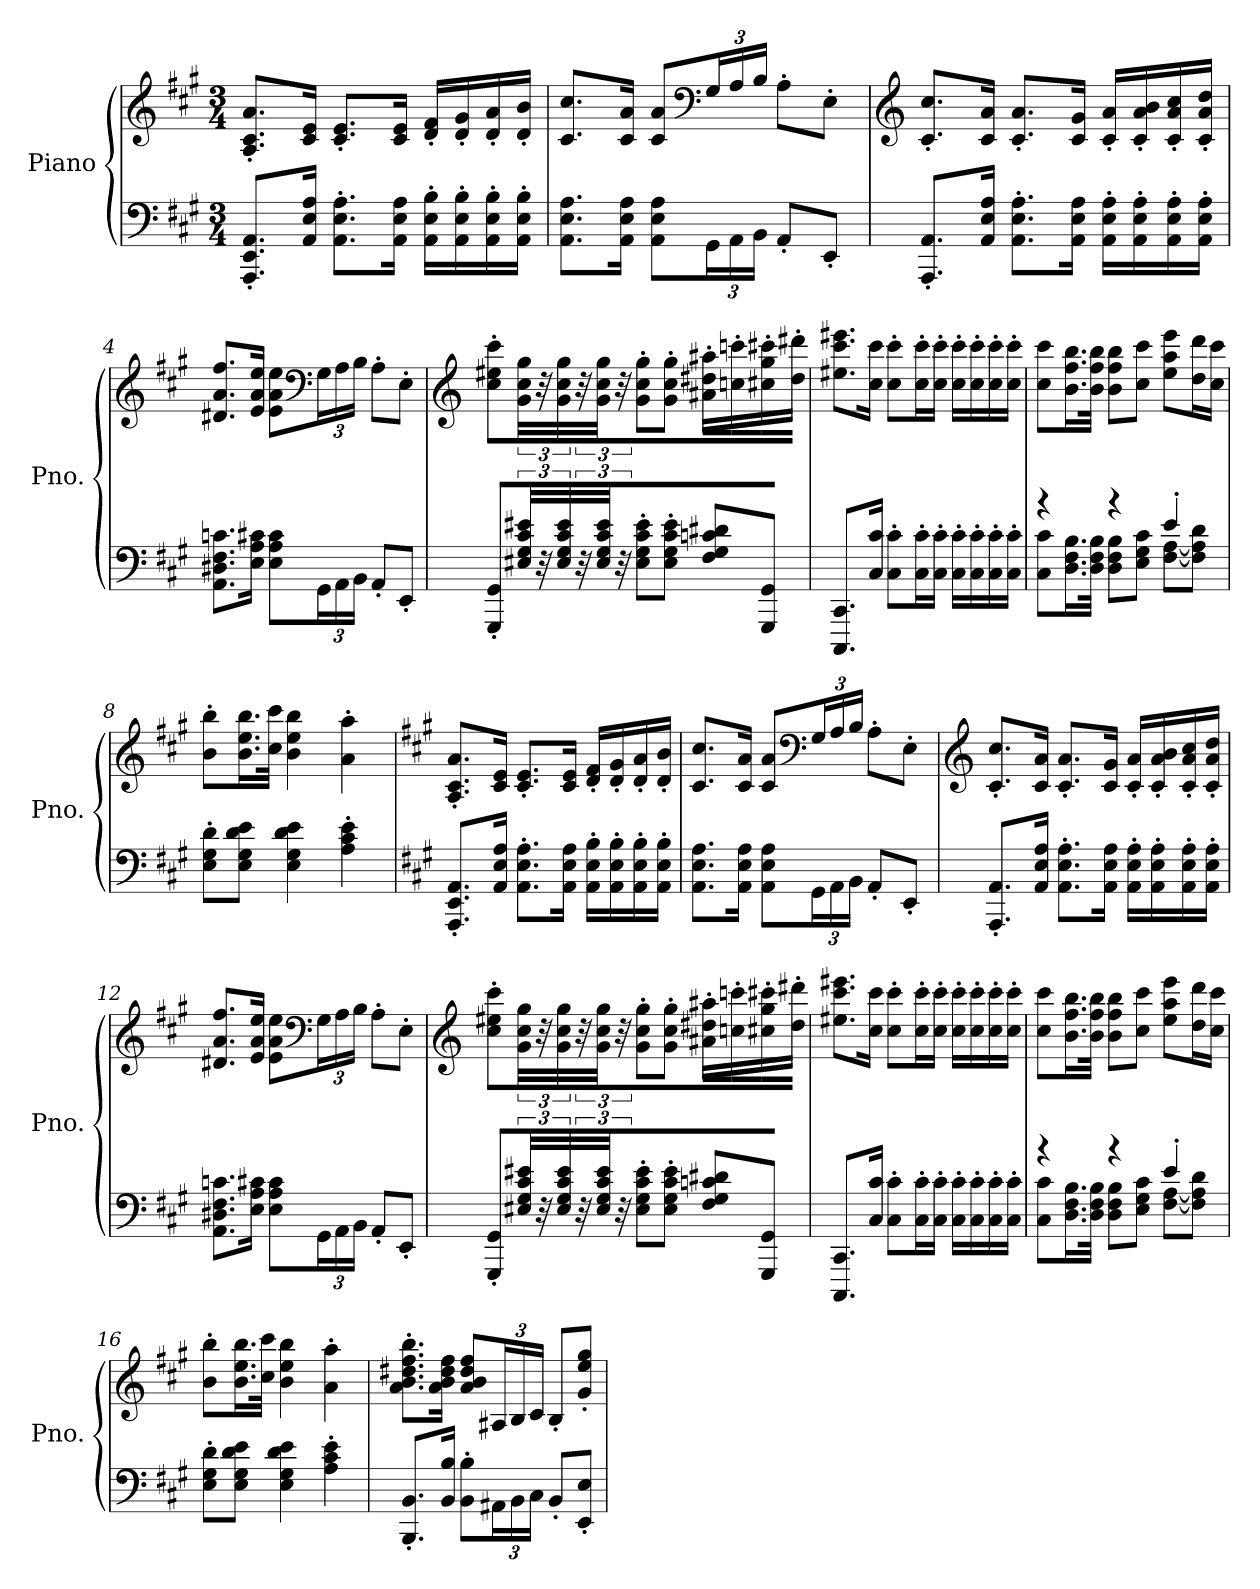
**kern	**kern
*part1	*part1
*staff2	*staff1
*I"Piano	*
*I'Pno.	*
*clefF4	*clefG2
*k[f#c#g#]	*k[f#c#g#]
*M3/4	*M3/4
*MM90	*MM90
=1	=1
8.AAA/' 8.EE/' 8.AA/'L	8.A/' 8.c#/' 8.a/'L
16AA/ 16E/ 16A/Jk	16c#/ 16e/Jk
8.AA\' 8.E\' 8.A\'L	8.c#/' 8.e/'L
16AA\ 16E\ 16A\Jk	16c#/ 16e/Jk
16AA\' 16E\' 16B\'LL	16d/' 16f#/'LL
16AA\' 16E\' 16B\'	16d/' 16g#/'
16AA\' 16E\' 16B\'	16d/' 16a/'
16AA\' 16E\' 16B\'JJ	16d/' 16b/'JJ
=2	=2
8.AA\ 8.E\ 8.A\L	8.c#/ 8.cc#/L
16AA\ 16E\ 16A\Jk	16c#/ 16a/Jk
8AA\ 8E\ 8A\L	8c#/ 8a/L
*	*clefF4
*Xbrackettup	*Xbrackettup
24GG#\L	24G#/L
24AA\	24A/
24BB\JJ	24B/JJ
8AA'/L	8A'\L
8EE'/J	8E'\J
=3	=3
*	*clefG2
8.AAA/' 8.AA/'L	8.c#/' 8.cc#/'L
16AA/ 16E/ 16A/Jk	16c#/ 16a/Jk
8.AA\' 8.E\' 8.A\'L	8.c#/' 8.a/'L
16AA\ 16E\ 16A\Jk	16c#/ 16g#/Jk
16AA\' 16E\' 16A\'LL	16c#/' 16a/'LL
16AA\' 16E\' 16A\'	16c#/' 16a/' 16b/'
16AA\' 16E\' 16A\'	16c#/' 16a/' 16cc#/'
16AA\' 16E\' 16A\'JJ	16c#/' 16a/' 16dd/'JJ
!!LO:LB:g=z
=4	=4
8.AA\ 8.D#X\ 8.F#\ 8.cn\L	8.d#X/ 8.a/ 8.ff#/L
16E\ 16A\ 16c#X\Jk	16e/ 16a/ 16ee/Jk
8E\ 8A\ 8c#\L	8e\ 8a\ 8ee\L
*	*clefF4
24GG#\L	24G#\L
24AA\	24A\
24BB\JJ	24B\JJ
8AA'/L	8A'\L
8EE'/J	8E'\J
=5	=5
*	*clefG2
8GGG#/' 8GG#/'L	8cc#\' 8ee#X\' 8ccc#\'L
*brackettup	*brackettup
48E#X/ 48G#/ 48c#/ 48e#X/Jkk	48g#\ 48cc#\ 48gg#\Jkk
48r	48r
48E#\ 48G#\ 48c#\ 48e#\	48g#\ 48cc#\ 48gg#\
48r	48r
48E#\ 48G#\ 48c#\ 48e#\	48g#\ 48cc#\ 48gg#\
48r	48r
8E#\' 8G#\' 8c#\' 8e#\'L	8g#\' 8cc#\' 8gg#\'L
8E#\' 8G#\' 8c#\' 8e#\'J	8g#\' 8cc#\' 8gg#\'J
8F#/ 8G#/ 8cn/ 8d#X/L	16a#X\' 16dd#X\' 16aa#X\'LL
.	16ccn\' 16cccn\'
8GGG#/ 8GG#/J	16cc#X\' 16gg#\' 16ccc#X\'
.	16dd#\' 16ddd#X\'JJ
!!LO:LB:g=z
=6	=6
8.CCC#/ 8.CC#/L	8.ee#X\ 8.ccc#\ 8.eee#X\L
16C#/ 16c#/Jk	16cc#\ 16ccc#\Jk
8C#\' 8c#\'L	8cc#\' 8ccc#\'L
16C#\' 16c#\'L	16cc#\' 16ccc#\'L
16C#\' 16c#\'JJ	16cc#\' 16ccc#\'JJ
16C#\' 16c#\'LL	16cc#\' 16ccc#\'LL
16C#\' 16c#\'	16cc#\' 16ccc#\'
16C#\' 16c#\'	16cc#\' 16ccc#\'
16C#\' 16c#\'JJ	16cc#\' 16ccc#\'JJ
=7	=7
*^	*
4r	8C#\ 8c#\L	8cc#\ 8ccc#\L
.	16.D\ 16.F#\ 16.B\L	16.b\ 16.ff#\ 16.bb\L
.	32D\ 32F#\ 32B\JJk	32b\ 32ff#\ 32bb\JJk
4r	8D\ 8F#\ 8B\L	8b\ 8ff#\ 8bb\L
.	8E\ 8G#\ 8c#\J	8cc#\ 8ccc#\J
4e'/	[8F#\ [8A\L	8ee\ 8aa\ 8eee\L
.	8F#\] 8A\] 8d\J	16dd\ 16ddd\L
.	.	16cc#\ 16ccc#\JJ
*v	*v	*
=8	=8
8E\' 8G#\' 8d\'L	8b\' 8bb\'L
8E\ 8G#\ 8d\ 8e\J	16.b\ 16.ee\ 16.bb\L
.	32cc#\ 32ccc#\JJk
4E\ 4G#\ 4d\ 4e\	4b\ 4ee\ 4bb\
4A\' 4c#\' 4e\'	4a\' 4aa\'
!!LO:LB:g=z
=9	=9
*k[f#c#g#]	*k[f#c#g#]
8.AAA/' 8.EE/' 8.AA/'L	8.A/' 8.c#/' 8.a/'L
16AA/ 16E/ 16A/Jk	16c#/ 16e/Jk
8.AA\' 8.E\' 8.A\'L	8.c#/' 8.e/'L
16AA\ 16E\ 16A\Jk	16c#/ 16e/Jk
16AA\' 16E\' 16B\'LL	16d/' 16f#/'LL
16AA\' 16E\' 16B\'	16d/' 16g#/'
16AA\' 16E\' 16B\'	16d/' 16a/'
16AA\' 16E\' 16B\'JJ	16d/' 16b/'JJ
=10	=10
8.AA\ 8.E\ 8.A\L	8.c#/ 8.cc#/L
16AA\ 16E\ 16A\Jk	16c#/ 16a/Jk
8AA\ 8E\ 8A\L	8c#/ 8a/L
*	*clefF4
*Xbrackettup	*Xbrackettup
24GG#\L	24G#/L
24AA\	24A/
24BB\JJ	24B/JJ
8AA'/L	8A'\L
8EE'/J	8E'\J
=11	=11
*	*clefG2
8.AAA/' 8.AA/'L	8.c#/' 8.cc#/'L
16AA/ 16E/ 16A/Jk	16c#/ 16a/Jk
8.AA\' 8.E\' 8.A\'L	8.c#/' 8.a/'L
16AA\ 16E\ 16A\Jk	16c#/ 16g#/Jk
16AA\' 16E\' 16A\'LL	16c#/' 16a/'LL
16AA\' 16E\' 16A\'	16c#/' 16a/' 16b/'
16AA\' 16E\' 16A\'	16c#/' 16a/' 16cc#/'
16AA\' 16E\' 16A\'JJ	16c#/' 16a/' 16dd/'JJ
!!LO:LB:g=z
=12	=12
8.AA\ 8.D#X\ 8.F#\ 8.cn\L	8.d#X/ 8.a/ 8.ff#/L
16E\ 16A\ 16c#X\Jk	16e/ 16a/ 16ee/Jk
8E\ 8A\ 8c#\L	8e\ 8a\ 8ee\L
*	*clefF4
24GG#\L	24G#\L
24AA\	24A\
24BB\JJ	24B\JJ
8AA'/L	8A'\L
8EE'/J	8E'\J
=13	=13
*	*clefG2
8GGG#/' 8GG#/'L	8cc#\' 8ee#X\' 8ccc#\'L
*brackettup	*brackettup
48E#X/ 48G#/ 48c#/ 48e#X/Jkk	48g#\ 48cc#\ 48gg#\Jkk
48r	48r
48E#\ 48G#\ 48c#\ 48e#\	48g#\ 48cc#\ 48gg#\
48r	48r
48E#\ 48G#\ 48c#\ 48e#\	48g#\ 48cc#\ 48gg#\
48r	48r
8E#\' 8G#\' 8c#\' 8e#\'L	8g#\' 8cc#\' 8gg#\'L
8E#\' 8G#\' 8c#\' 8e#\'J	8g#\' 8cc#\' 8gg#\'J
8F#/ 8G#/ 8cn/ 8d#X/L	16a#X\' 16dd#X\' 16aa#X\'LL
.	16ccn\' 16cccn\'
8GGG#/ 8GG#/J	16cc#X\' 16gg#\' 16ccc#X\'
.	16dd#\' 16ddd#X\'JJ
!!LO:LB:g=z
=14	=14
8.CCC#/ 8.CC#/L	8.ee#X\ 8.ccc#\ 8.eee#X\L
16C#/ 16c#/Jk	16cc#\ 16ccc#\Jk
8C#\' 8c#\'L	8cc#\' 8ccc#\'L
16C#\' 16c#\'L	16cc#\' 16ccc#\'L
16C#\' 16c#\'JJ	16cc#\' 16ccc#\'JJ
16C#\' 16c#\'LL	16cc#\' 16ccc#\'LL
16C#\' 16c#\'	16cc#\' 16ccc#\'
16C#\' 16c#\'	16cc#\' 16ccc#\'
16C#\' 16c#\'JJ	16cc#\' 16ccc#\'JJ
=15	=15
*^	*
4r	8C#\ 8c#\L	8cc#\ 8ccc#\L
.	16.D\ 16.F#\ 16.B\L	16.b\ 16.ff#\ 16.bb\L
.	32D\ 32F#\ 32B\JJk	32b\ 32ff#\ 32bb\JJk
4r	8D\ 8F#\ 8B\L	8b\ 8ff#\ 8bb\L
.	8E\ 8G#\ 8c#\J	8cc#\ 8ccc#\J
4e'/	[8F#\ [8A\L	8ee\ 8aa\ 8eee\L
.	8F#\] 8A\] 8d\J	16dd\ 16ddd\L
.	.	16cc#\ 16ccc#\JJ
*v	*v	*
=16	=16
8E\' 8G#\' 8d\'L	8b\' 8bb\'L
8E\ 8G#\ 8d\ 8e\J	16.b\ 16.ee\ 16.bb\L
.	32cc#\ 32ccc#\JJk
4E\ 4G#\ 4d\ 4e\	4b\ 4ee\ 4bb\
4A\' 4c#\' 4e\'	4a\' 4aa\'
!!LO:PB:g=z
=17	=17
8.BBB/' 8.BB/'L	8.a\' 8.b\' 8.dd#X\' 8.ff#\' 8.bb\'L
16BB/ 16B/Jk	16a\ 16b\ 16dd#\ 16ff#\Jk
8BB\' 8B\'L	8a/ 8b/ 8dd#/ 8ff#/L
*Xbrackettup	*Xbrackettup
24AA#X\L	24A#X/L
24BB\	24B/
24C#\JJ	24c#/JJ
8BB'/L	8B'/L
8EE/' 8E/'J	8g#/' 8ee/' 8gg#/'J
=	=
*-	*-
